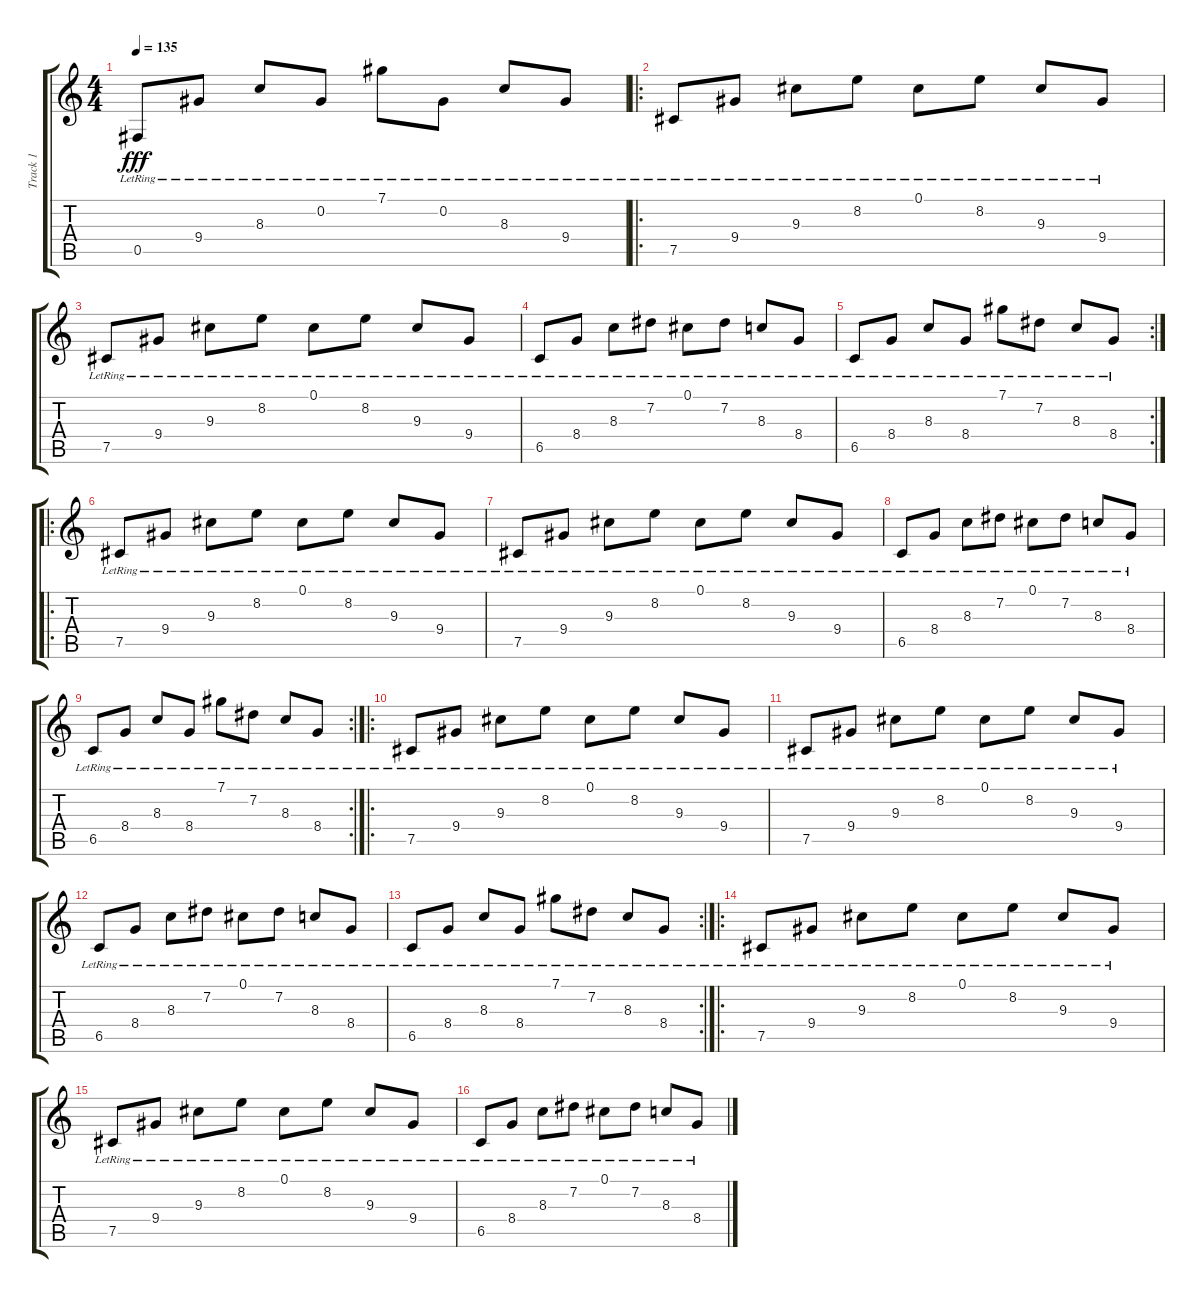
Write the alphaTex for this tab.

\track ("Track 1" "Track 1") {instrument electricguitarjazz}
\staff {score tabs}
\tuning (Db4 Ab3 E3 B2 Gb2 B1) {hide}
\ts (4 4)
\tempo 135
\clef g2
\ks c
0.5{lr}.8{dy fff} 9.4{lr}.8 8.3{lr}.8 0.2{lr}.8 7.1{lr}.8 0.2{lr}.8 8.3{lr}.8 9.4{lr}.8 |
\ro
7.5{lr}.8{balance 8} 9.4{lr}.8 9.3{lr}.8 8.2{lr}.8 0.1{lr}.8 8.2{lr}.8 9.3{lr}.8 9.4{lr}.8 |
7.5{lr}.8 9.4{lr}.8 9.3{lr}.8 8.2{lr}.8 0.1{lr}.8 8.2{lr}.8 9.3{lr}.8 9.4{lr}.8 |
6.5{lr}.8 8.4{lr}.8 8.3{lr}.8 7.2{lr}.8 0.1{lr}.8 7.2{lr}.8 8.3{lr}.8 8.4{lr}.8 |
\rc 2
6.5{lr}.8 8.4{lr}.8 8.3{lr}.8 8.4{lr}.8 7.1{lr}.8 7.2{lr}.8 8.3{lr}.8 8.4{lr}.8 |
\ro
7.5{lr}.8 9.4{lr}.8 9.3{lr}.8 8.2{lr}.8 0.1{lr}.8 8.2{lr}.8 9.3{lr}.8 9.4{lr}.8 |
7.5{lr}.8 9.4{lr}.8 9.3{lr}.8 8.2{lr}.8 0.1{lr}.8 8.2{lr}.8 9.3{lr}.8 9.4{lr}.8 |
6.5{lr}.8 8.4{lr}.8 8.3{lr}.8 7.2{lr}.8 0.1{lr}.8 7.2{lr}.8 8.3{lr}.8 8.4{lr}.8 |
\rc 2
6.5{lr}.8 8.4{lr}.8 8.3{lr}.8 8.4{lr}.8 7.1{lr}.8 7.2{lr}.8 8.3{lr}.8 8.4{lr}.8 |
\ro
7.5{lr}.8 9.4{lr}.8 9.3{lr}.8 8.2{lr}.8 0.1{lr}.8 8.2{lr}.8 9.3{lr}.8 9.4{lr}.8 |
7.5{lr}.8 9.4{lr}.8 9.3{lr}.8 8.2{lr}.8 0.1{lr}.8 8.2{lr}.8 9.3{lr}.8 9.4{lr}.8 |
6.5{lr}.8 8.4{lr}.8 8.3{lr}.8 7.2{lr}.8 0.1{lr}.8 7.2{lr}.8 8.3{lr}.8 8.4{lr}.8 |
\rc 2
6.5{lr}.8 8.4{lr}.8 8.3{lr}.8 8.4{lr}.8 7.1{lr}.8 7.2{lr}.8 8.3{lr}.8 8.4{lr}.8 |
\ro
7.5{lr}.8 9.4{lr}.8 9.3{lr}.8 8.2{lr}.8 0.1{lr}.8 8.2{lr}.8 9.3{lr}.8 9.4{lr}.8 |
7.5{lr}.8 9.4{lr}.8 9.3{lr}.8 8.2{lr}.8 0.1{lr}.8 8.2{lr}.8 9.3{lr}.8 9.4{lr}.8 |
6.5{lr}.8 8.4{lr}.8 8.3{lr}.8 7.2{lr}.8 0.1{lr}.8 7.2{lr}.8 8.3{lr}.8 8.4{lr}.8
